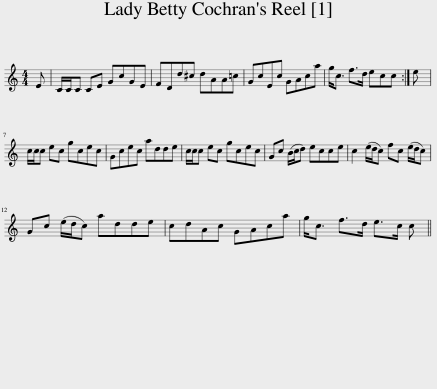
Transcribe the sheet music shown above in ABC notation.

X:1
L:1/8
M:4/4
I:linebreak $
K:C
V:1 treble
V:1
 E | C/C/C CE GcGE | FDd^c dAA=c | GcEc GAca | g<c f>d ecc :| %5
 e |$ c/c/c ec gcec | Gcec adde | c/c/c ec gcec | Gc (B/c/d) ecce | %10
 c2 (e/d/c) fc (e/d/c) |$ Gc (e/d/c) adde | cdAc GAca | g<c f>d e>c c || %14
